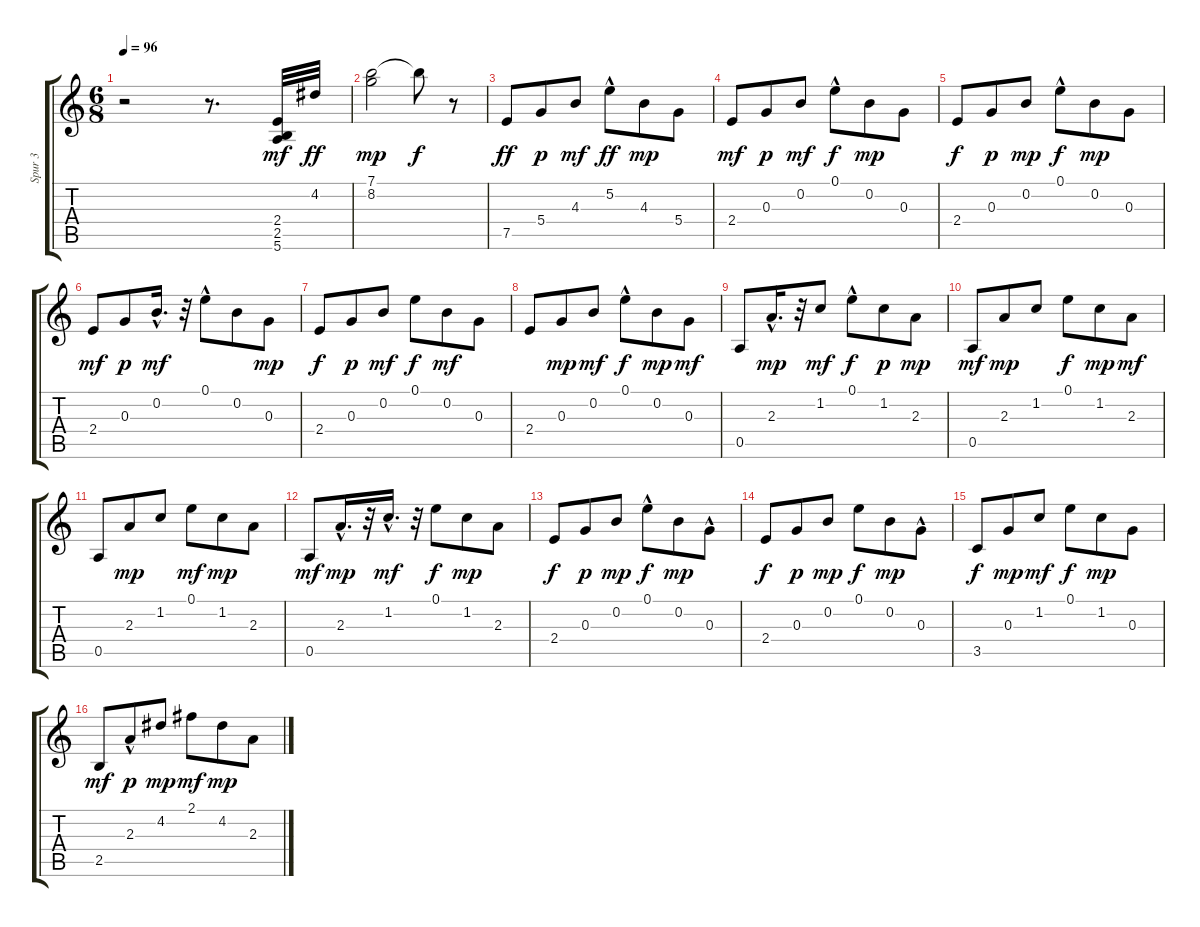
\track ("Spur 3" "Spur 3") {instrument acousticguitarsteel}
\staff {score tabs}
\tuning (E4 B3 G3 D3 A2 E2) {hide}
\ts (6 8)
\tempo 96
\clef g2
\ks c
r.2{dy mf instrument acousticguitarsteel} r.8{d} (2.4 2.5 5.6).32{volume 14 balance 8} 4.2.32{dy ff} |
(7.1 8.2).2{dy mp} 7.1{t}.8{dy f} r.8 |
7.5.8{dy ff} 5.4.8{dy p} 4.3.8{dy mf} 5.2{hac}.8{dy ff} 4.3.8{dy mp} 5.4.8 |
2.4.8{dy mf} 0.3.8{dy p} 0.2.8{dy mf} 0.1{hac}.8{dy f} 0.2.8{dy mp} 0.3.8 |
2.4.8{dy f} 0.3.8{dy p} 0.2.8{dy mp} 0.1{hac}.8{dy f} 0.2.8{dy mp} 0.3.8 |
2.4.8{dy mf} 0.3.8{dy p} 0.2{hac}.16{d dy mf} r.32 0.1{hac}.8 0.2.8 0.3.8{dy mp} |
2.4.8{dy f} 0.3.8{dy p} 0.2.8{dy mf} 0.1.8{dy f} 0.2.8{dy mf} 0.3.8 |
2.4.8 0.3.8{dy mp} 0.2.8{dy mf} 0.1{hac}.8{dy f} 0.2.8{dy mp} 0.3.8{dy mf} |
0.5.8 2.3{hac}.16{d dy mp} r.32 1.2.8{dy mf} 0.1{hac}.8{dy f} 1.2.8{dy p} 2.3.8{dy mp} |
0.5.8{dy mf} 2.3.8{dy mp} 1.2.8 0.1.8{dy f} 1.2.8{dy mp} 2.3.8{dy mf} |
0.5.8 2.3.8{dy mp} 1.2.8 0.1.8{dy mf} 1.2.8{dy mp} 2.3.8 |
0.5.8{dy mf} 2.3{hac}.16{d dy mp} r.32 1.2{hac}.16{d dy mf} r.32 0.1.8{dy f} 1.2.8{dy mp} 2.3.8 |
2.4.8{dy f} 0.3.8{dy p} 0.2.8{dy mp} 0.1{hac}.8{dy f} 0.2.8{dy mp} 0.3{hac}.8 |
2.4.8{dy f} 0.3.8{dy p} 0.2.8{dy mp} 0.1.8{dy f} 0.2.8{dy mp} 0.3{hac}.8 |
3.5.8{dy f} 0.3.8{dy mp} 1.2.8{dy mf} 0.1.8{dy f} 1.2.8{dy mp} 0.3.8 |
2.5.8{dy mf} 2.3{hac}.8{dy p} 4.2.8{dy mp} 2.1.8{dy mf} 4.2.8{dy mp} 2.3.8
